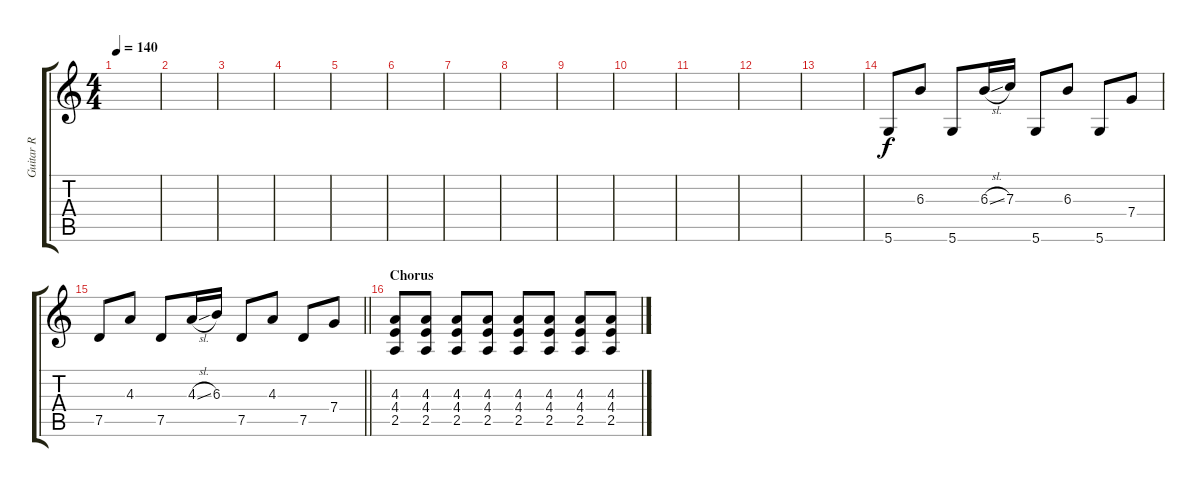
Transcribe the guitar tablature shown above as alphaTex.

\track ("Guitar R" "Guitar R") {instrument distortionguitar}
\staff {score tabs}
\tuning (D4 A3 F3 C3 G2 D2) {hide}
\ts (4 4)
\tempo 140
\clef g2
\ks c
|
|
|
|
|
|
|
|
|
|
|
|
|
5.6.8 6.3.8 5.6.8 6.3{sl}.16 7.3.16 5.6.8 6.3.8 5.6.8 7.4.8 |
\barLineRight lightlight
7.5.8 4.3.8 7.5.8 4.3{sl}.16 6.3.16 7.5.8 4.3.8 7.5.8 7.4.8 |
\section ("" "Chorus")
(4.3 4.4 2.5).8 (4.3 4.4 2.5).8 (4.3 4.4 2.5).8 (4.3 4.4 2.5).8 (4.3 4.4 2.5).8 (4.3 4.4 2.5).8 (4.3 4.4 2.5).8 (4.3 4.4 2.5).8
